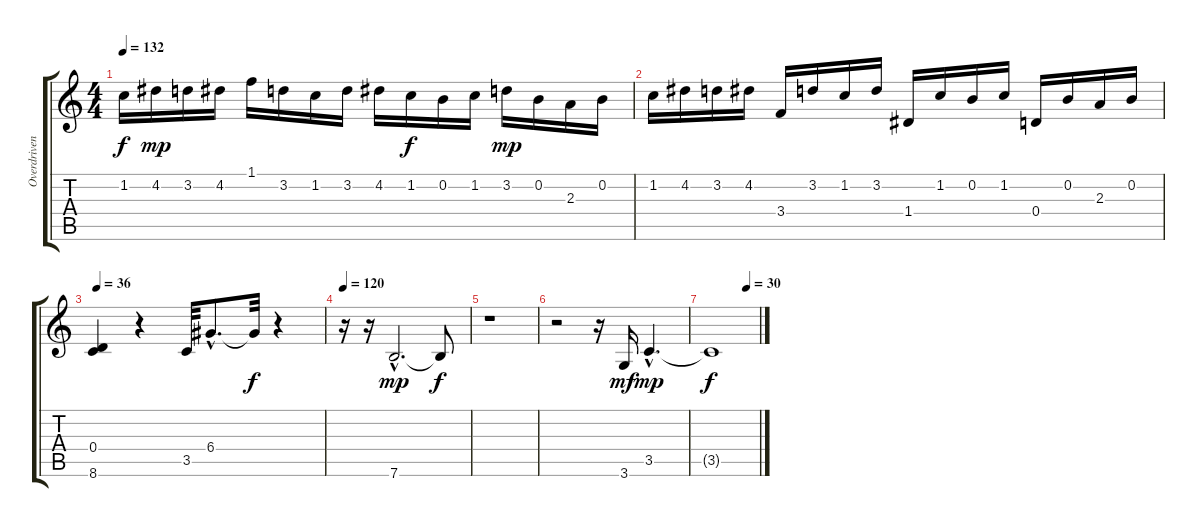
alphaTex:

\track ("Overdriven" "Overdriven") {instrument overdrivenguitar}
\staff {score tabs}
\tuning (E4 B3 G3 D3 A2 E2) {hide}
\ts (4 4)
\tempo 132
\clef g2
\ks c
1.2.16{dy f} 4.2.16{dy mp} 3.2.16 4.2.16 1.1.16 3.2.16 1.2.16 3.2.16 4.2.16 1.2.16{dy f} 0.2.16 1.2.16 3.2.16{dy mp} 0.2.16 2.3.16 0.2.16 |
1.2.16 4.2.16 3.2.16 4.2.16 3.4.16 3.2.16 1.2.16 3.2.16 1.4.16 1.2.16 0.2.16 1.2.16 0.4.16 0.2.16 2.3.16 0.2.16 |
\tempo 36
(0.4 8.6).4 r.4 3.5.32 6.4{hac}.8{d} 6.4{t}.32{dy f} r.4 |
\tempo 120
r.16 r.16 7.6{hac}.2{d dy mp} 7.6{t}.8{dy f} |
r.1 |
r.2 r.16 3.6.16{dy mf} 3.5{hac}.4{d dy mp} |
\tempo (30 0.75)
3.5{t}.1{dy f}
